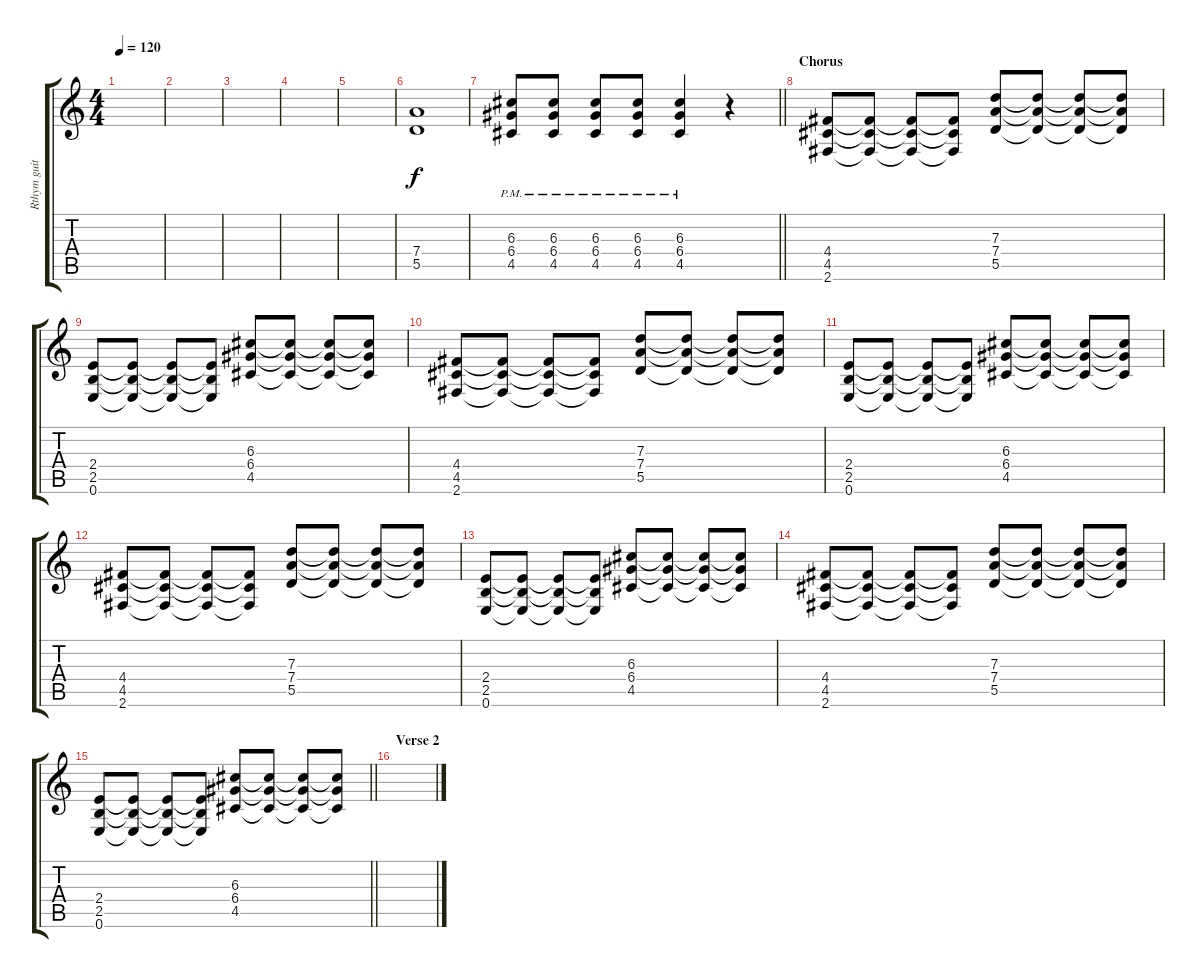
\track ("Rthym guitar" "Rthym guit") {instrument distortionguitar}
\staff {score tabs}
\tuning (E4 B3 G3 D3 A2 E2) {hide}
\ts (4 4)
\tempo 120
\clef g2
\ks c
|
|
|
|
|
(7.4 5.5).1 |
\barLineRight lightlight
(6.3{pm} 6.4{pm} 4.5{pm}).8 (6.3{pm} 6.4{pm} 4.5{pm}).8 (6.3{pm} 6.4{pm} 4.5{pm}).8 (6.3{pm} 6.4{pm} 4.5{pm}).8 (6.3{pm} 6.4{pm} 4.5{pm}).4 r.4 |
\section ("" "Chorus")
(4.4 4.5 2.6).8 (4.4{t} 4.5{t} 2.6{t}).8 (4.4{t} 4.5{t} 2.6{t}).8 (4.4{t} 4.5{t} 2.6{t}).8 (7.3 7.4 5.5).8 (7.3{t} 7.4{t} 5.5{t}).8 (7.3{t} 7.4{t} 5.5{t}).8 (7.3{t} 7.4{t} 5.5{t}).8 |
(2.4 2.5 0.6).8 (2.4{t} 2.5{t} 0.6{t}).8 (2.4{t} 2.5{t} 0.6{t}).8 (2.4{t} 2.5{t} 0.6{t}).8 (6.3 6.4 4.5).8 (6.3{t} 6.4{t} 4.5{t}).8 (6.3{t} 6.4{t} 4.5{t}).8 (6.3{t} 6.4{t} 4.5{t}).8 |
(4.4 4.5 2.6).8 (4.4{t} 4.5{t} 2.6{t}).8 (4.4{t} 4.5{t} 2.6{t}).8 (4.4{t} 4.5{t} 2.6{t}).8 (7.3 7.4 5.5).8 (7.3{t} 7.4{t} 5.5{t}).8 (7.3{t} 7.4{t} 5.5{t}).8 (7.3{t} 7.4{t} 5.5{t}).8 |
(2.4 2.5 0.6).8 (2.4{t} 2.5{t} 0.6{t}).8 (2.4{t} 2.5{t} 0.6{t}).8 (2.4{t} 2.5{t} 0.6{t}).8 (6.3 6.4 4.5).8 (6.3{t} 6.4{t} 4.5{t}).8 (6.3{t} 6.4{t} 4.5{t}).8 (6.3{t} 6.4{t} 4.5{t}).8 |
(4.4 4.5 2.6).8 (4.4{t} 4.5{t} 2.6{t}).8 (4.4{t} 4.5{t} 2.6{t}).8 (4.4{t} 4.5{t} 2.6{t}).8 (7.3 7.4 5.5).8 (7.3{t} 7.4{t} 5.5{t}).8 (7.3{t} 7.4{t} 5.5{t}).8 (7.3{t} 7.4{t} 5.5{t}).8 |
(2.4 2.5 0.6).8 (2.4{t} 2.5{t} 0.6{t}).8 (2.4{t} 2.5{t} 0.6{t}).8 (2.4{t} 2.5{t} 0.6{t}).8 (6.3 6.4 4.5).8 (6.3{t} 6.4{t} 4.5{t}).8 (6.3{t} 6.4{t} 4.5{t}).8 (6.3{t} 6.4{t} 4.5{t}).8 |
(4.4 4.5 2.6).8 (4.4{t} 4.5{t} 2.6{t}).8 (4.4{t} 4.5{t} 2.6{t}).8 (4.4{t} 4.5{t} 2.6{t}).8 (7.3 7.4 5.5).8 (7.3{t} 7.4{t} 5.5{t}).8 (7.3{t} 7.4{t} 5.5{t}).8 (7.3{t} 7.4{t} 5.5{t}).8 |
\barLineRight lightlight
(2.4 2.5 0.6).8 (2.4{t} 2.5{t} 0.6{t}).8 (2.4{t} 2.5{t} 0.6{t}).8 (2.4{t} 2.5{t} 0.6{t}).8 (6.3 6.4 4.5).8 (6.3{t} 6.4{t} 4.5{t}).8 (6.3{t} 6.4{t} 4.5{t}).8 (6.3{t} 6.4{t} 4.5{t}).8 |
\section ("" "Verse 2")
